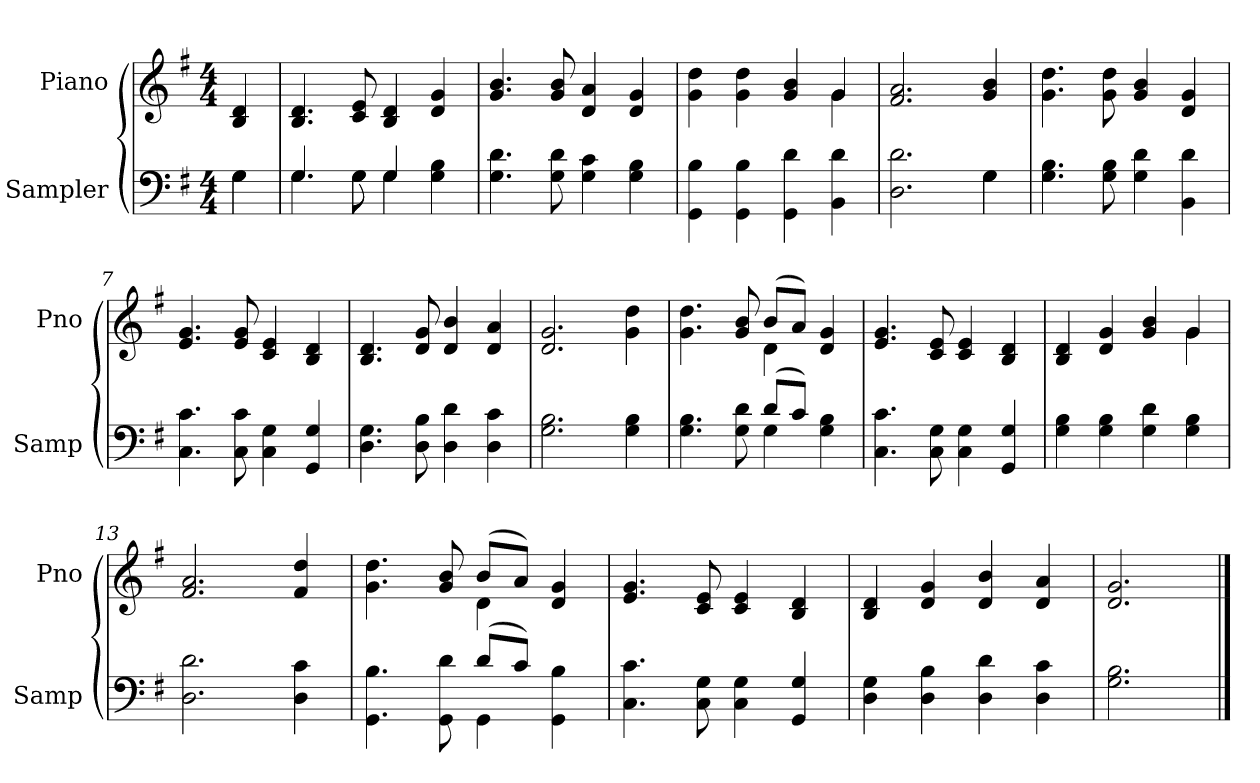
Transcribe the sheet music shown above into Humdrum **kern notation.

**kern	**kern
*part2	*part1
*staff2	*staff1
*I"Sampler	*I"Piano
*I'Samp	*I'Pno
*clefF4	*clefG2
*k[f#]	*k[f#]
*G:	*G:
*M4/4	*M4/4
=1	=1
*^	*
4G\	4G	4B 4d
=2	=2	=2
4.G/	4.G	4.B 4.d
8G\	8G	8c 8e
4G/	4G	4B 4d
4G 4B	4ryy	4d 4g
*v	*v	*
=3	=3
4.G 4.d	4.g 4.b
8G 8d	8g 8b
4G 4c	4d 4a
4G 4B	4d 4g
=4	=4
*	*^
4GG 4B	4g 4dd	2.ryy
4GG 4B	4g 4dd	.
4GG 4d	4g 4b	.
4BB 4d	4g/	4g
*	*v	*v
=5	=5
*^	*
2.D 2.d	2.ryy	2.f# 2.a
4G\	4G	4g 4b
*v	*v	*
=6	=6
4.G 4.B	4.g 4.dd
8G 8B	8g 8dd
4G 4d	4g 4b
4BB 4d	4d 4g
=7	=7
4.C 4.c	4.e 4.g
8C 8c	8e 8g
4C 4G	4c 4e
4GG 4G	4B 4d
=8	=8
4.D 4.G	4.B 4.d
8D 8B	8d 8g
4D 4d	4d 4b
4D 4c	4d 4a
=9	=9
2.G 2.B	2.d 2.g
4G 4B	4g 4dd
=10	=10
*^	*^
4.G 4.B	2ryy	4.g 4.dd	2ryy
8G 8d	.	8g 8b	.
(8d/L	4G	(8b/L	4d
8c/J)	.	8a/J)	.
4G 4B	4ryy	4d 4g	4ryy
*v	*v	*	*
*	*v	*v
=11	=11
4.C 4.c	4.e 4.g
8C 8G	8c 8e
4C 4G	4c 4e
4GG 4G	4B 4d
=12	=12
*	*^
4G 4B	4B 4d	2.ryy
4G 4B	4d 4g	.
4G 4d	4g 4b	.
4G 4B	4g/	4g
*	*v	*v
=13	=13
2.D 2.d	2.f# 2.a
4D 4c	4f# 4dd
=14	=14
*^	*^
4.GG 4.B	2ryy	4.g 4.dd	2ryy
8GG 8d	.	8g 8b	.
(8d/L	4GG	(8b/L	4d
8c/J)	.	8a/J)	.
4GG 4B	4ryy	4d 4g	4ryy
*v	*v	*	*
*	*v	*v
=15	=15
4.C 4.c	4.e 4.g
8C 8G	8c 8e
4C 4G	4c 4e
4GG 4G	4B 4d
=16	=16
4D 4G	4B 4d
4D 4B	4d 4g
4D 4d	4d 4b
4D 4c	4d 4a
=17	=17
2.G 2.B	2.d 2.g
==	==
*-	*-
